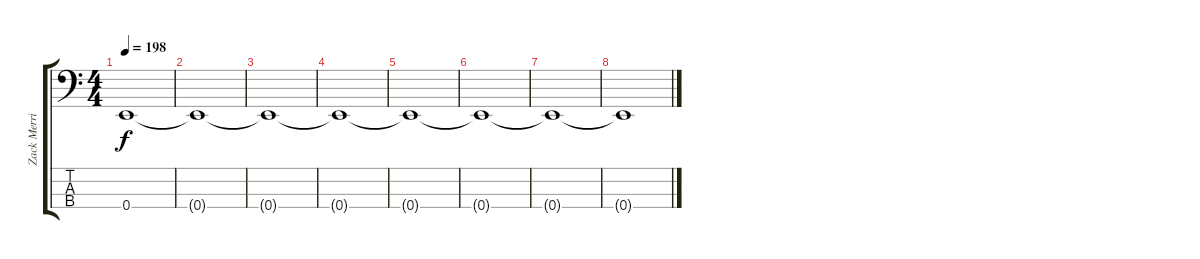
\track ("Zack Merrick (Bass)" "Zack Merri") {instrument electricbasspick}
\staff {score tabs}
\tuning (G2 D2 A1 E1) {hide}
\ts (4 4)
\tempo 198
\clef f4
\ks c
0.4{t}.1{dy f} |
0.4{t}.1 |
0.4{t}.1 |
0.4{t}.1 |
0.4{t}.1 |
0.4{t}.1 |
0.4{t}.1 |
0.4{t}.1
